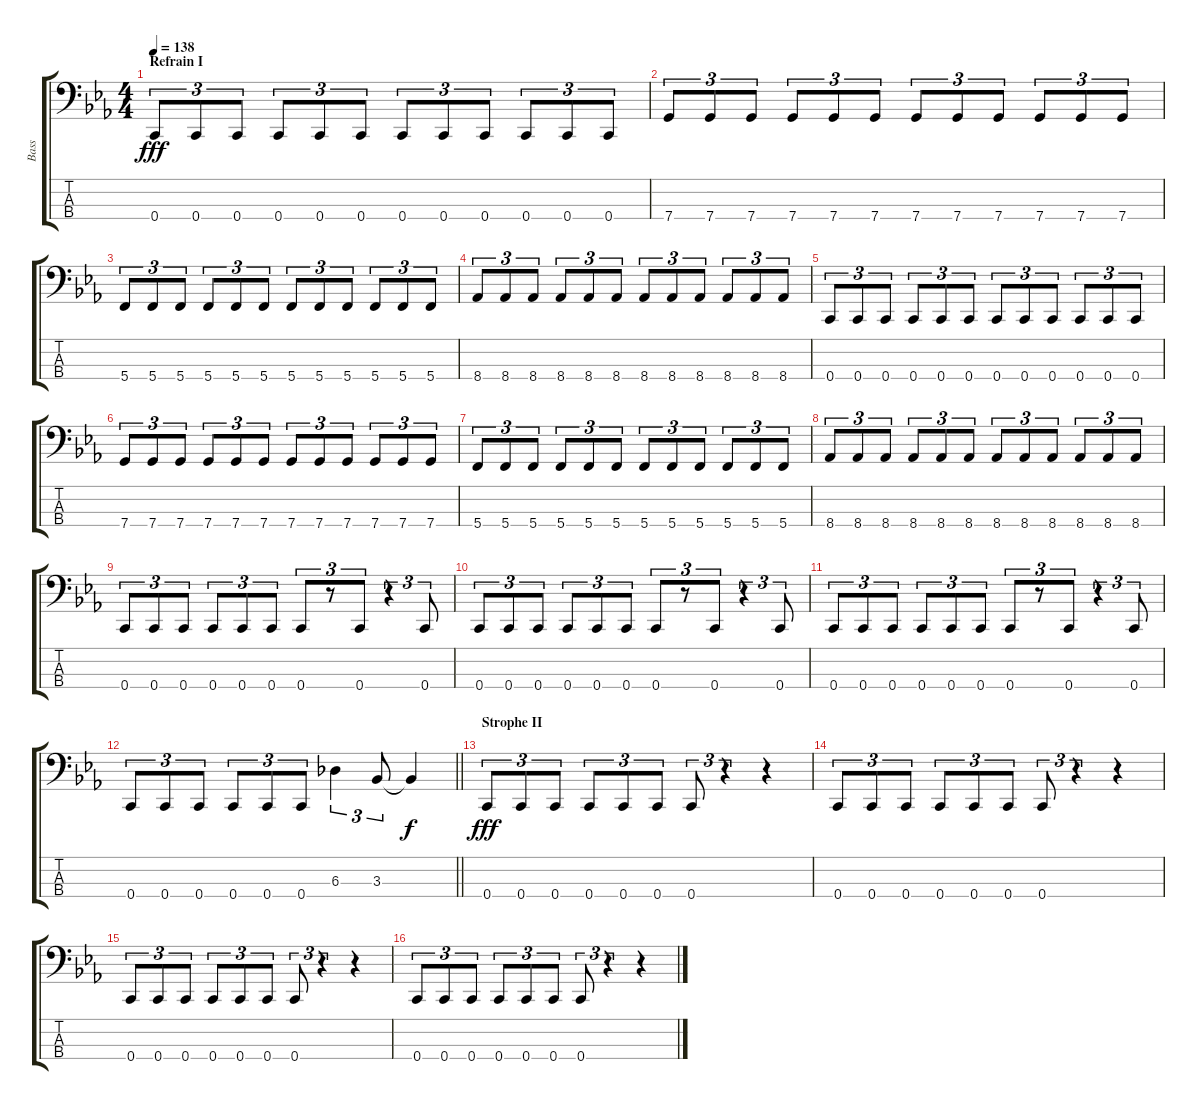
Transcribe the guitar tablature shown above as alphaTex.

\track ("Bass" "Bass") {instrument electricbassfinger}
\staff {score tabs}
\tuning (F2 C2 G1 C1) {hide}
\ts (4 4)
\section ("" "Refrain I")
\tempo 138
\clef f4
\ks eb
0.4.8{tu (3 2) dy fff} 0.4.8{tu (3 2)} 0.4.8{tu (3 2)} 0.4.8{tu (3 2)} 0.4.8{tu (3 2)} 0.4.8{tu (3 2)} 0.4.8{tu (3 2)} 0.4.8{tu (3 2)} 0.4.8{tu (3 2)} 0.4.8{tu (3 2)} 0.4.8{tu (3 2)} 0.4.8{tu (3 2)} |
7.4.8{tu (3 2)} 7.4.8{tu (3 2)} 7.4.8{tu (3 2)} 7.4.8{tu (3 2)} 7.4.8{tu (3 2)} 7.4.8{tu (3 2)} 7.4.8{tu (3 2)} 7.4.8{tu (3 2)} 7.4.8{tu (3 2)} 7.4.8{tu (3 2)} 7.4.8{tu (3 2)} 7.4.8{tu (3 2)} |
5.4.8{tu (3 2)} 5.4.8{tu (3 2)} 5.4.8{tu (3 2)} 5.4.8{tu (3 2)} 5.4.8{tu (3 2)} 5.4.8{tu (3 2)} 5.4.8{tu (3 2)} 5.4.8{tu (3 2)} 5.4.8{tu (3 2)} 5.4.8{tu (3 2)} 5.4.8{tu (3 2)} 5.4.8{tu (3 2)} |
8.4.8{tu (3 2)} 8.4.8{tu (3 2)} 8.4.8{tu (3 2)} 8.4.8{tu (3 2)} 8.4.8{tu (3 2)} 8.4.8{tu (3 2)} 8.4.8{tu (3 2)} 8.4.8{tu (3 2)} 8.4.8{tu (3 2)} 8.4.8{tu (3 2)} 8.4.8{tu (3 2)} 8.4.8{tu (3 2)} |
0.4.8{tu (3 2)} 0.4.8{tu (3 2)} 0.4.8{tu (3 2)} 0.4.8{tu (3 2)} 0.4.8{tu (3 2)} 0.4.8{tu (3 2)} 0.4.8{tu (3 2)} 0.4.8{tu (3 2)} 0.4.8{tu (3 2)} 0.4.8{tu (3 2)} 0.4.8{tu (3 2)} 0.4.8{tu (3 2)} |
7.4.8{tu (3 2)} 7.4.8{tu (3 2)} 7.4.8{tu (3 2)} 7.4.8{tu (3 2)} 7.4.8{tu (3 2)} 7.4.8{tu (3 2)} 7.4.8{tu (3 2)} 7.4.8{tu (3 2)} 7.4.8{tu (3 2)} 7.4.8{tu (3 2)} 7.4.8{tu (3 2)} 7.4.8{tu (3 2)} |
5.4.8{tu (3 2)} 5.4.8{tu (3 2)} 5.4.8{tu (3 2)} 5.4.8{tu (3 2)} 5.4.8{tu (3 2)} 5.4.8{tu (3 2)} 5.4.8{tu (3 2)} 5.4.8{tu (3 2)} 5.4.8{tu (3 2)} 5.4.8{tu (3 2)} 5.4.8{tu (3 2)} 5.4.8{tu (3 2)} |
8.4.8{tu (3 2)} 8.4.8{tu (3 2)} 8.4.8{tu (3 2)} 8.4.8{tu (3 2)} 8.4.8{tu (3 2)} 8.4.8{tu (3 2)} 8.4.8{tu (3 2)} 8.4.8{tu (3 2)} 8.4.8{tu (3 2)} 8.4.8{tu (3 2)} 8.4.8{tu (3 2)} 8.4.8{tu (3 2)} |
0.4.8{tu (3 2)} 0.4.8{tu (3 2)} 0.4.8{tu (3 2)} 0.4.8{tu (3 2)} 0.4.8{tu (3 2)} 0.4.8{tu (3 2)} 0.4.8{tu (3 2)} r.8{tu (3 2)} 0.4.8{tu (3 2)} r.4{tu (3 2)} 0.4.8{tu (3 2)} |
0.4.8{tu (3 2)} 0.4.8{tu (3 2)} 0.4.8{tu (3 2)} 0.4.8{tu (3 2)} 0.4.8{tu (3 2)} 0.4.8{tu (3 2)} 0.4.8{tu (3 2)} r.8{tu (3 2)} 0.4.8{tu (3 2)} r.4{tu (3 2)} 0.4.8{tu (3 2)} |
0.4.8{tu (3 2)} 0.4.8{tu (3 2)} 0.4.8{tu (3 2)} 0.4.8{tu (3 2)} 0.4.8{tu (3 2)} 0.4.8{tu (3 2)} 0.4.8{tu (3 2)} r.8{tu (3 2)} 0.4.8{tu (3 2)} r.4{tu (3 2)} 0.4.8{tu (3 2)} |
\barLineRight lightlight
0.4.8{tu (3 2)} 0.4.8{tu (3 2)} 0.4.8{tu (3 2)} 0.4.8{tu (3 2)} 0.4.8{tu (3 2)} 0.4.8{tu (3 2)} 6.3.4{tu (3 2)} 3.3.8{tu (3 2)} 3.3{t}.4{dy f} |
\section ("" "Strophe II")
0.4.8{tu (3 2) dy fff} 0.4.8{tu (3 2)} 0.4.8{tu (3 2)} 0.4.8{tu (3 2)} 0.4.8{tu (3 2)} 0.4.8{tu (3 2)} 0.4.8{tu (3 2)} r.4{tu (3 2)} r.4 |
0.4.8{tu (3 2)} 0.4.8{tu (3 2)} 0.4.8{tu (3 2)} 0.4.8{tu (3 2)} 0.4.8{tu (3 2)} 0.4.8{tu (3 2)} 0.4.8{tu (3 2)} r.4{tu (3 2)} r.4 |
0.4.8{tu (3 2)} 0.4.8{tu (3 2)} 0.4.8{tu (3 2)} 0.4.8{tu (3 2)} 0.4.8{tu (3 2)} 0.4.8{tu (3 2)} 0.4.8{tu (3 2)} r.4{tu (3 2)} r.4 |
0.4.8{tu (3 2)} 0.4.8{tu (3 2)} 0.4.8{tu (3 2)} 0.4.8{tu (3 2)} 0.4.8{tu (3 2)} 0.4.8{tu (3 2)} 0.4.8{tu (3 2)} r.4{tu (3 2)} r.4
